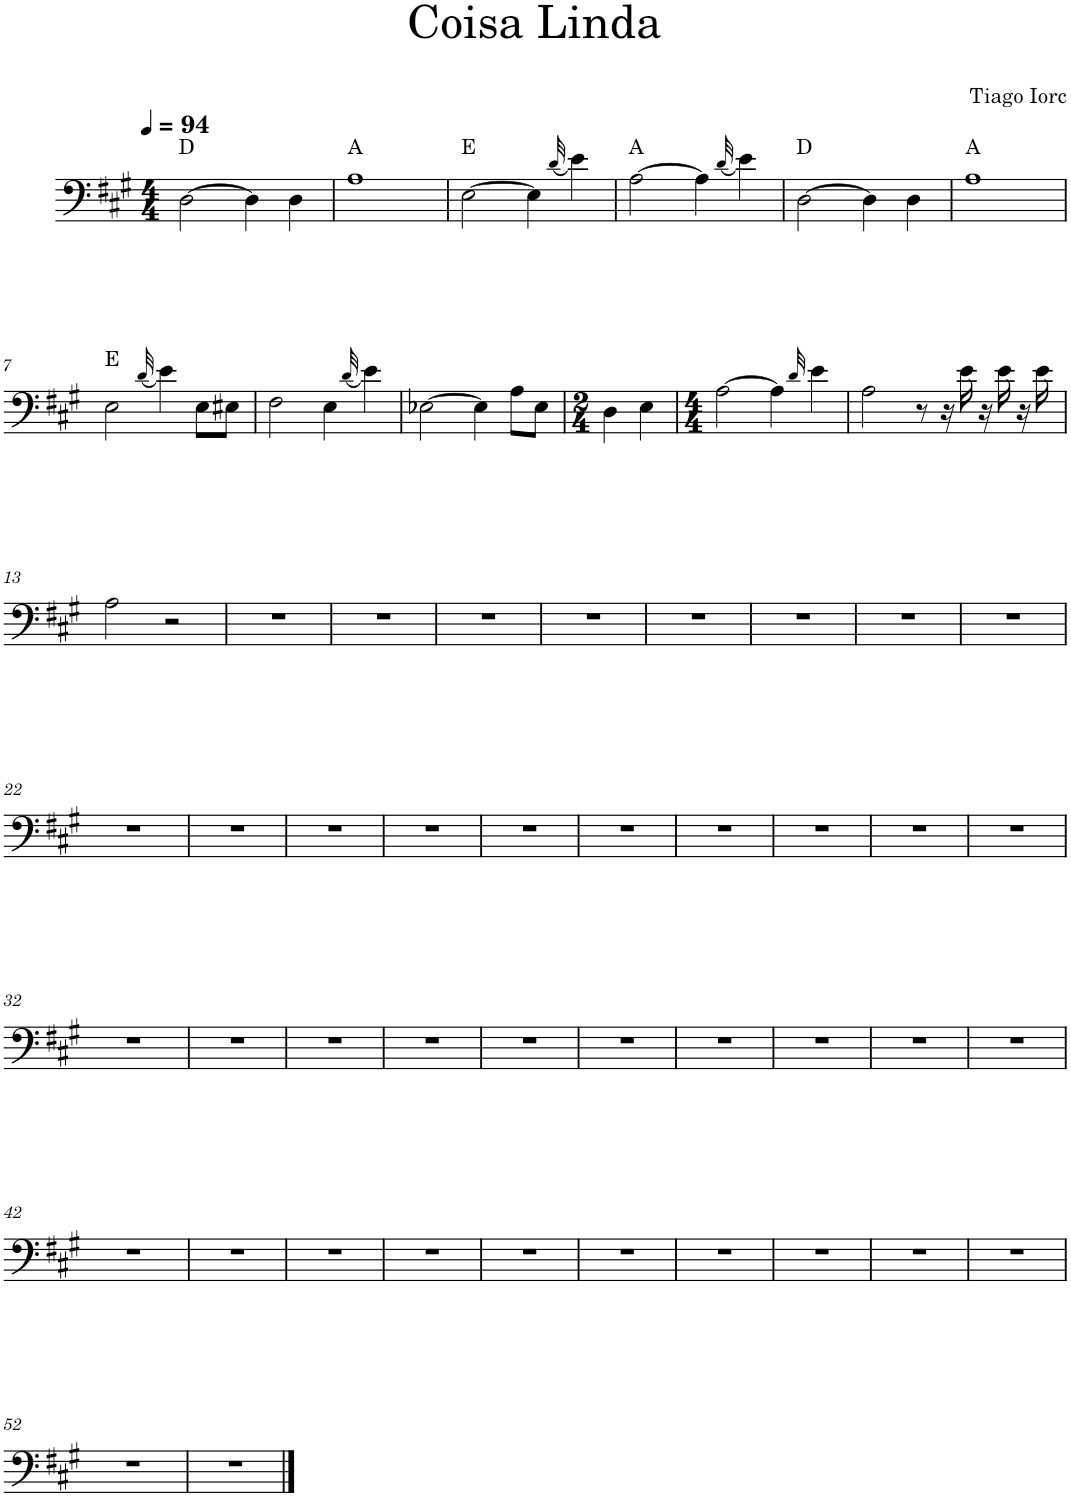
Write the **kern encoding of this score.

**kern	**harte
*part1	*part1
*staff1	*
*I"Acoustic Bass	*
*I'Bass	*
*clefF4	*
*Trd7c12	*
*k[f#c#g#]	*
*M4/4	*
*MM94	*
=1	=1
[2D\	D:maj
4D\]	.
4D\	.
=2	=2
1A	A:maj
=3	=3
[2E\	E:maj
4E\]	.
(32qd/	.
4e\)	.
=4	=4
[2A\	A:maj
4A\]	.
(32qd/	.
4e\)	.
=5	=5
[2D\	D:maj
4D\]	.
4D\	.
=6	=6
1A	A:maj
!!LO:LB:g=z
=7	=7
2E\	E:maj
(32qd/	.
4e\)	.
8E\L	.
8E#X\J	.
=8	=8
2F#\	.
4E\	.
(32qd/	.
4e\)	.
=9	=9
[2E-X\	.
4E-\]	.
8A\L	.
8E-\J	.
=10	=10
*M2/4	*
4D\	.
4E\	.
=11	=11
*M4/4	*
[2A\	.
4A\]	.
32qd/	.
4e\	.
=12	=12
2A\	.
8r	.
16r	.
16e\	.
16r	.
16e\	.
16r	.
16e\	.
!!LO:LB:g=z
=13	=13
2A\	.
2r	.
=14	=14
1r	.
=15	=15
1r	.
=16	=16
1r	.
=17	=17
1r	.
=18	=18
1r	.
=19	=19
1r	.
=20	=20
1r	.
=21	=21
1r	.
!!LO:LB:g=z
=22	=22
1r	.
=23	=23
1r	.
=24	=24
1r	.
=25	=25
1r	.
=26	=26
1r	.
=27	=27
1r	.
=28	=28
1r	.
=29	=29
1r	.
=30	=30
1r	.
=31	=31
1r	.
!!LO:LB:g=z
=32	=32
1r	.
=33	=33
1r	.
=34	=34
1r	.
=35	=35
1r	.
=36	=36
1r	.
=37	=37
1r	.
=38	=38
1r	.
=39	=39
1r	.
=40	=40
1r	.
=41	=41
1r	.
!!LO:LB:g=z
=42	=42
1r	.
=43	=43
1r	.
=44	=44
1r	.
=45	=45
1r	.
=46	=46
1r	.
=47	=47
1r	.
=48	=48
1r	.
=49	=49
1r	.
=50	=50
1r	.
=51	=51
1r	.
!!LO:LB:g=z
=52	=52
1r	.
=53	=53
1r	.
==	==
*-	*-
